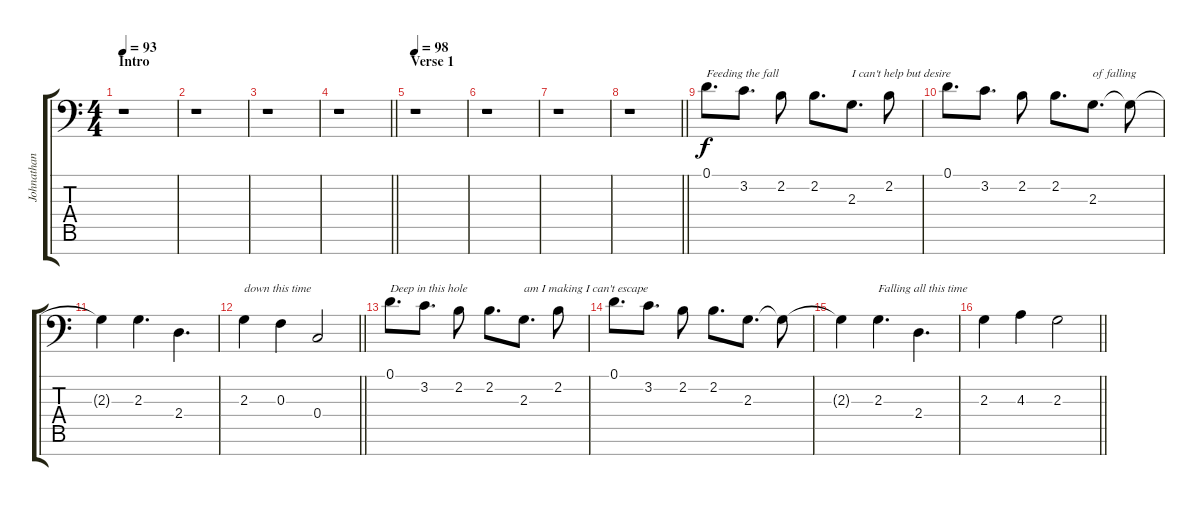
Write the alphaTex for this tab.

\track ("Johnathan Davis - Vocals" "Johnathan ") {instrument electricpiano2}
\staff {score tabs}
\tuning (D4 A3 F3 C3 G2 D2 A1) {hide}
\ts (4 4)
\section ("" "Intro")
\tempo 93
\tempo 98
\tempo 93
\clef f4
\ks c
r.1{dy f instrument electricpiano2} |
r.1 |
r.1 |
\barLineRight lightlight
r.1 |
\section ("" "Verse 1")
\tempo 98
r.1 |
r.1 |
r.1 |
\barLineRight lightlight
r.1 |
0.1.8{d txt "Feeding the fall"} 3.2.8{d} 2.2.8 2.2.8{d} 2.3.8{d txt "I can't help but desire "} 2.2.8 |
0.1.8{d} 3.2.8{d} 2.2.8 2.2.8{d} 2.3.8{d txt "of falling "} 2.3{t}.8 |
2.3{t}.4 2.3.4{d} 2.4.4{d} |
\barLineRight lightlight
2.3.4{txt "down this time "} 0.3.4 0.4.2 |
0.1.8{d txt "Deep in this hole"} 3.2.8{d} 2.2.8 2.2.8{d} 2.3.8{d txt "am I making I can't escape "} 2.2.8 |
0.1.8{d} 3.2.8{d} 2.2.8 2.2.8{d} 2.3.8{d} 2.3{t}.8 |
2.3{t}.4 2.3.4{d txt "Falling all this time "} 2.4.4{d} |
\barLineRight lightlight
2.3.4 4.3.4 2.3.2
